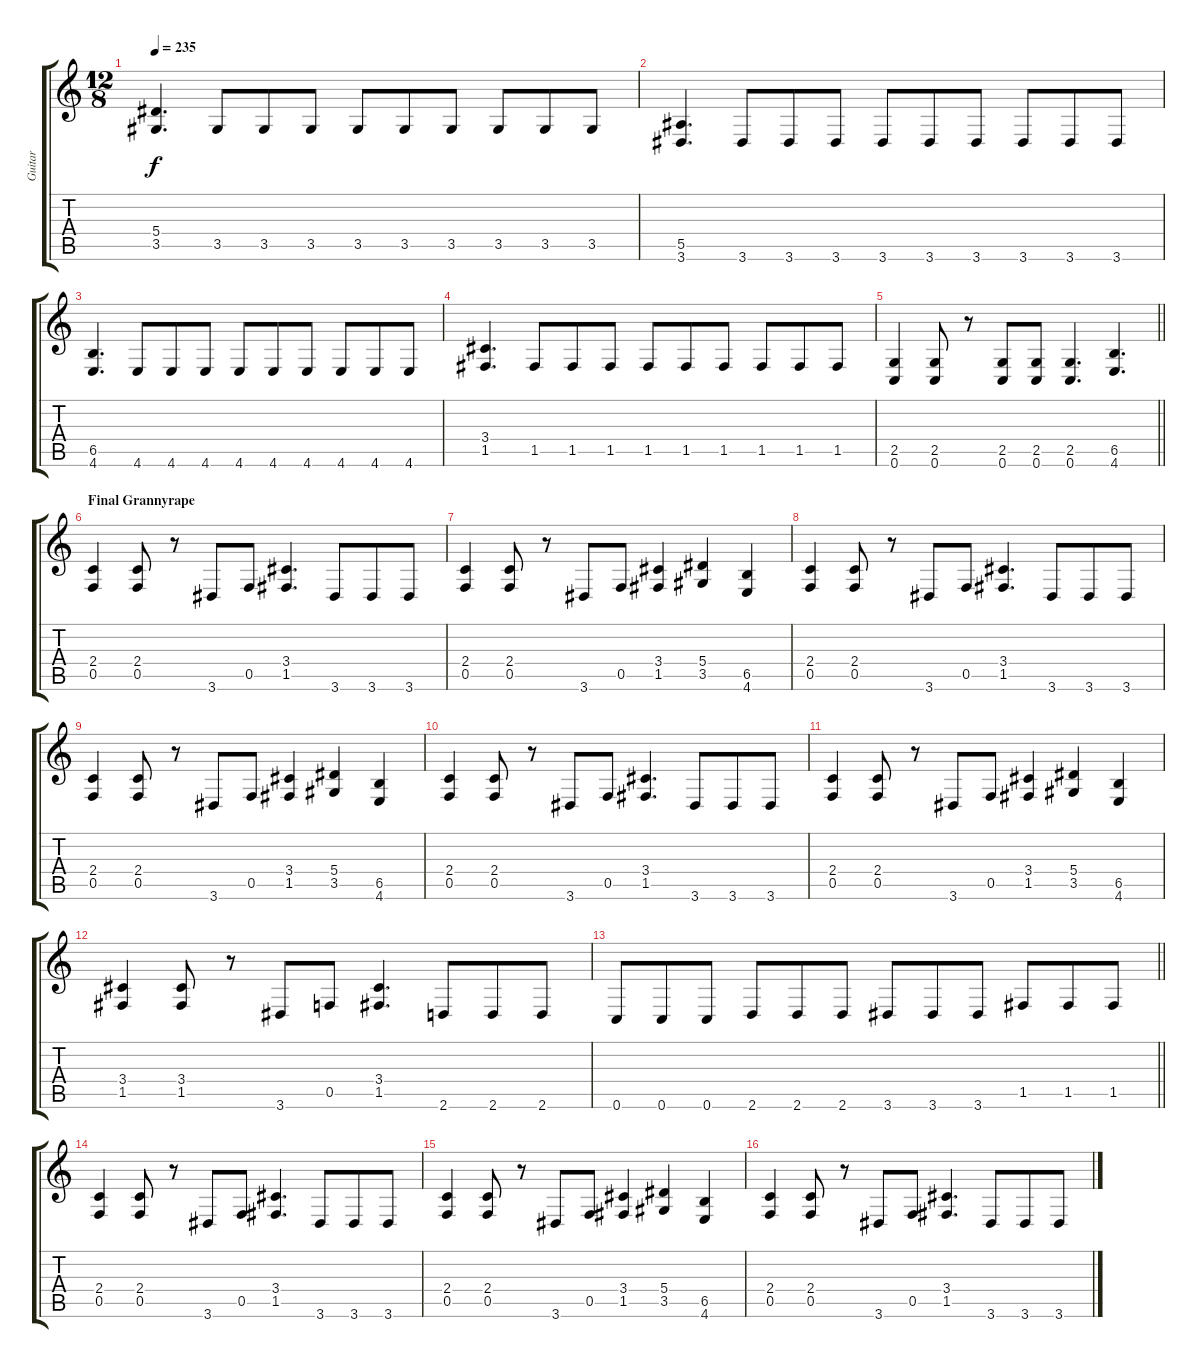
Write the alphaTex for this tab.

\track ("Guitar" "Guitar") {instrument distortionguitar}
\staff {score tabs}
\tuning (C4 G3 Eb3 Bb2 F2 C2) {hide}
\ts (12 8)
\tempo 235
\clef g2
\ks c
(5.4 3.5).4{d dy f} 3.5.8 3.5.8 3.5.8 3.5.8 3.5.8 3.5.8 3.5.8 3.5.8 3.5.8 |
(5.5 3.6).4{d} 3.6.8 3.6.8 3.6.8 3.6.8 3.6.8 3.6.8 3.6.8 3.6.8 3.6.8 |
(6.5 4.6).4{d} 4.6.8 4.6.8 4.6.8 4.6.8 4.6.8 4.6.8 4.6.8 4.6.8 4.6.8 |
(3.4 1.5).4{d} 1.5.8 1.5.8 1.5.8 1.5.8 1.5.8 1.5.8 1.5.8 1.5.8 1.5.8 |
\barLineRight lightlight
(2.5 0.6).4 (2.5 0.6).8 r.8 (2.5 0.6).8 (2.5 0.6).8 (2.5 0.6).4{d} (6.5 4.6).4{d} |
\section ("" "Final Grannyrape")
(2.4 0.5).4 (2.4 0.5).8 r.8 3.6.8 0.5.8 (3.4 1.5).4{d} 3.6.8 3.6.8 3.6.8 |
(2.4 0.5).4 (2.4 0.5).8 r.8 3.6.8 0.5.8 (3.4 1.5).4 (5.4 3.5).4 (6.5 4.6).4 |
(2.4 0.5).4 (2.4 0.5).8 r.8 3.6.8 0.5.8 (3.4 1.5).4{d} 3.6.8 3.6.8 3.6.8 |
(2.4 0.5).4 (2.4 0.5).8 r.8 3.6.8 0.5.8 (3.4 1.5).4 (5.4 3.5).4 (6.5 4.6).4 |
(2.4 0.5).4 (2.4 0.5).8 r.8 3.6.8 0.5.8 (3.4 1.5).4{d} 3.6.8 3.6.8 3.6.8 |
(2.4 0.5).4 (2.4 0.5).8 r.8 3.6.8 0.5.8 (3.4 1.5).4 (5.4 3.5).4 (6.5 4.6).4 |
(3.4 1.5).4 (3.4 1.5).8 r.8 3.6.8 0.5.8 (3.4 1.5).4{d} 2.6.8 2.6.8 2.6.8 |
\barLineRight lightlight
0.6.8 0.6.8 0.6.8 2.6.8 2.6.8 2.6.8 3.6.8 3.6.8 3.6.8 1.5.8 1.5.8 1.5.8 |
(2.4 0.5).4 (2.4 0.5).8 r.8 3.6.8 0.5.8 (3.4 1.5).4{d} 3.6.8 3.6.8 3.6.8 |
(2.4 0.5).4 (2.4 0.5).8 r.8 3.6.8 0.5.8 (3.4 1.5).4 (5.4 3.5).4 (6.5 4.6).4 |
(2.4 0.5).4 (2.4 0.5).8 r.8 3.6.8 0.5.8 (3.4 1.5).4{d} 3.6.8 3.6.8 3.6.8
